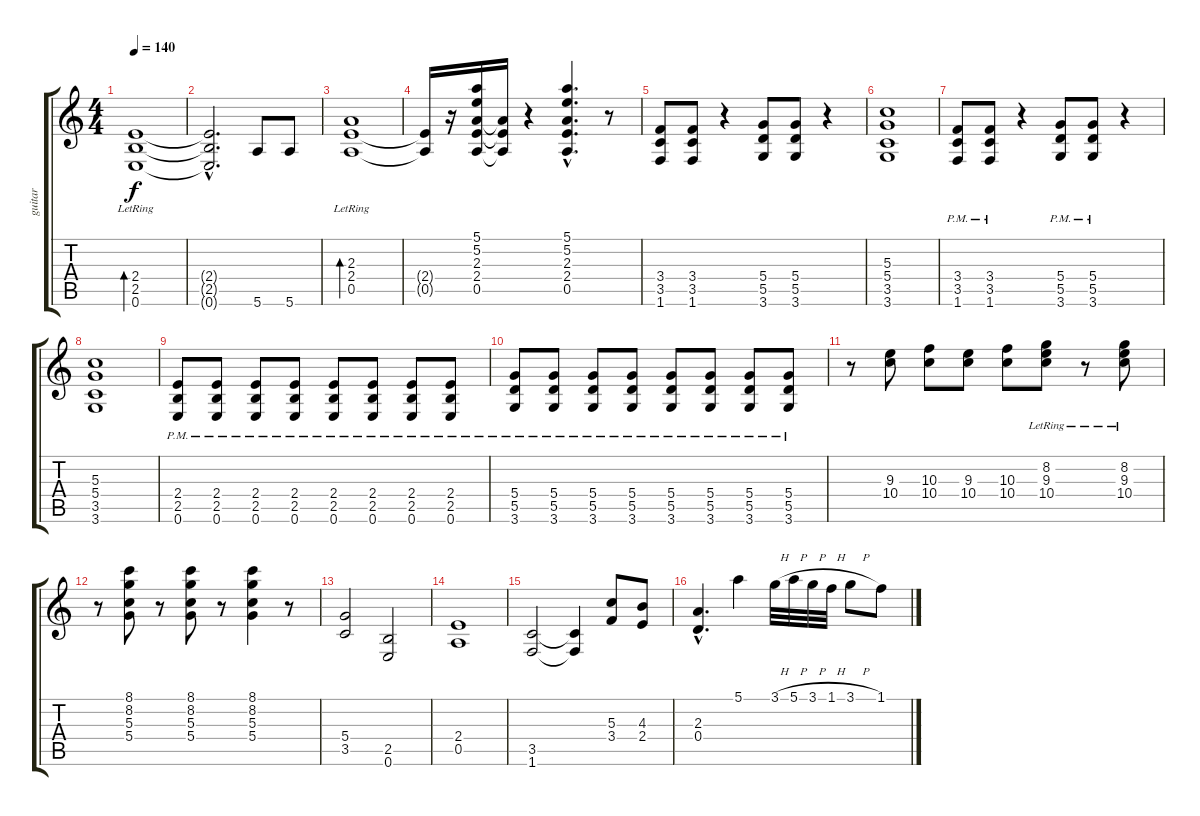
\track ("guitar" "guitar") {instrument overdrivenguitar}
\staff {score tabs}
\tuning (E4 B3 G3 D3 A2 E2) {hide}
\ts (4 4)
\tempo 140
\clef g2
\ks c
(2.4 2.5{lr} 0.6).1{bd 30 dy f volume 10 balance 8} |
(2.4{hac t} 2.5{hac t} 0.6{hac t}).2{d} 5.6.8 5.6.8 |
(2.3 2.4 0.5{lr}).1{bd 30} |
(2.4{t} 0.5{t}).16 r.16 (5.1 5.2 2.3 2.4 0.5).16 (2.3{t} 2.4{t} 0.5{t}).16 r.4 (5.1{hac} 5.2{hac} 2.3{hac} 2.4{hac} 0.5{hac}).4{d} r.8 |
(3.4 3.5 1.6).8 (3.4 3.5 1.6).8 r.4 (5.4 5.5 3.6).8 (5.4 5.5 3.6).8 r.4 |
(5.3 5.4 3.5 3.6).1 |
(3.4 3.5 1.6{pm}).8 (3.4 3.5 1.6{pm}).8 r.4 (5.4 5.5 3.6{pm}).8 (5.4 5.5 3.6{pm}).8 r.4 |
(5.3 5.4 3.5 3.6).1 |
(2.4 2.5 0.6{pm}).8 (2.4 2.5 0.6{pm}).8 (2.4 2.5 0.6{pm}).8 (2.4 2.5 0.6{pm}).8 (2.4 2.5 0.6{pm}).8 (2.4 2.5 0.6{pm}).8 (2.4 2.5 0.6{pm}).8 (2.4 2.5 0.6{pm}).8 |
(5.4 5.5 3.6{pm}).8 (5.4 5.5 3.6{pm}).8 (5.4 5.5 3.6{pm}).8 (5.4 5.5 3.6{pm}).8 (5.4 5.5 3.6{pm}).8 (5.4 5.5 3.6{pm}).8 (5.4 5.5 3.6{pm}).8 (5.4 5.5 3.6{pm}).8 |
r.8 (9.3 10.4).8{volume 7 instrument distortionguitar} (10.3 10.4).8 (9.3 10.4).8 (10.3 10.4).8 (8.2{lr} 9.3 10.4).8 r.8 (8.2{lr} 9.3 10.4).8 |
r.8 (8.1 8.2 5.3 5.4).8 r.8 (8.1 8.2 5.3 5.4).8 r.8 (8.1 8.2 5.3 5.4).4 r.8 |
(5.4 3.5).2 (2.5 0.6).2 |
(2.4 0.5).1 |
(3.5 1.6).2 (3.5{t} 1.6{t}).4 (5.3 3.4).8 (4.3 2.4).8 |
(2.3{hac} 0.4{hac}).4{d} 5.1.4 3.1{h}.32 5.1{h}.32 3.1{h}.32 1.1{h}.32 3.1{h}.8 1.1.8
